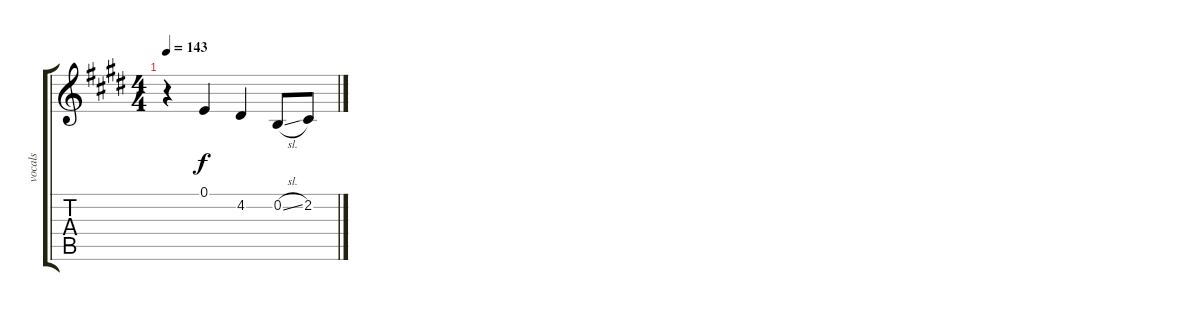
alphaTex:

\track ("vocals" "vocals") {instrument bassoon}
\staff {score tabs}
\tuning (E4 B3 G3 D3 A2 E2) {hide}
\ts (4 4)
\tempo 143
\clef g2
\ks c#minor
r.4{dy f} 0.1.4 4.2.4 0.2{sl}.8 2.2.8
